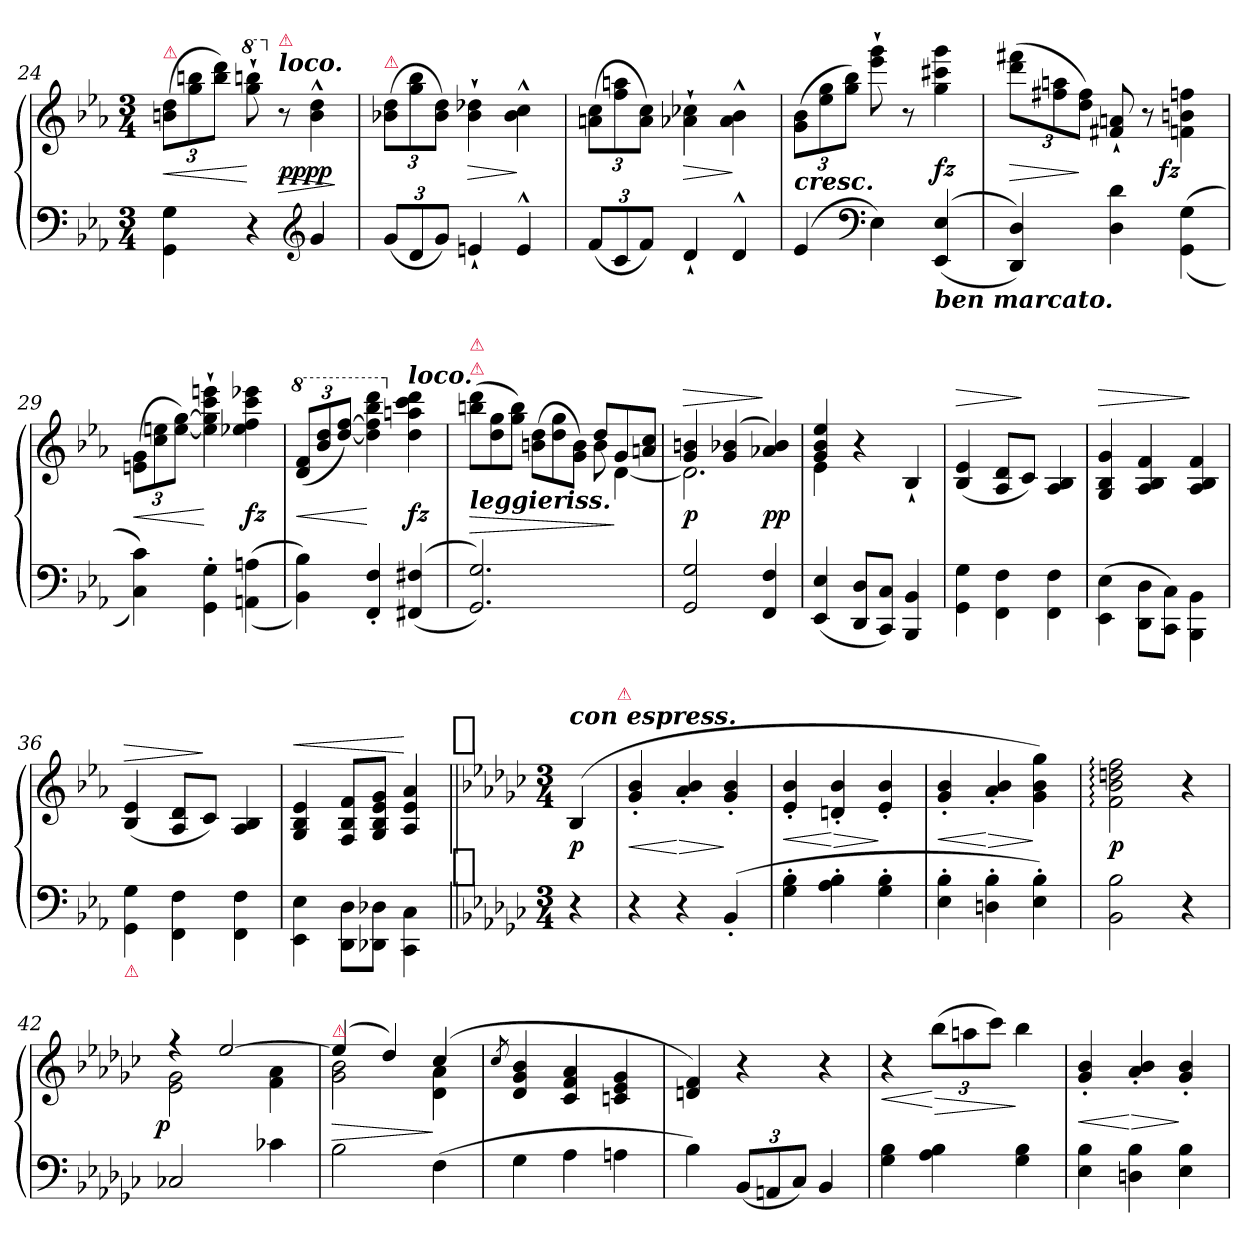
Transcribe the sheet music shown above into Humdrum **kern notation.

**kern	**kern	**dynam
*part1	*part1	*part1
*staff2	*staff1	*staff1/2
*clefF4	*clefG2	*
*k[b-e-a-]	*k[b-e-a-]	*
*c:	*c:	*
*M3/4	*M3/4	*
=24	=24	=24
!	!LO:TX:a:color=crimson:t=⚠	!
4GG\ 4G\	(<12bn 12ddL	<
.	12gg 12bbn	.
.	12bb 12dddJ)	.
*	*8va	*
4r	8ggg`> 8bbbn`>	[
*	*X8va	*
!	!LO:TX:a:Bi:t=loco.	!
!	!LO:TX:a:color=crimson:t=⚠	!
.	8r	> pp pp
*clefG2	*	*
4g	4b^^> 4dd^^>	.
.	.	]
=25	=25	=25
!	!LO:TX:a:color=crimson:t=⚠	!
(<12gL	(>12b-X 12ddL	.
12d	12gg 12bb-	.
12gJ)	12b- 12ddJ)	.
4en`<	4b-`> 4dd-X`>	>
4e^^<	4b-^^> 4cc^^>	]
=26	=26	=26
(<12fL	(>12an 12ccL	.
12c	12ff 12aan	.
12fJ)	12a 12ccJ)	.
4d`<	4a-X`> 4cc-X`>	>
4d^^<	4a-^^>\ 4b-^^>\	]
=27	=27	=27
!	!LO:TX:c:Bi:t=cresc.	!
(>4e-	(>12g 12b-L	.
.	12ee- 12gg	.
.	12gg 12bb-J)	.
*clefF4	*	*
4E-)	8eee-`> 8ggg`>	.
.	8r	.
!LO:TX:b:Bi:t=ben marcato.	!	!
(<(>4EE- 4E-	4gg 4ccc#X 4ggg	fz
=28	=28	=28
4DD 4D))	(>12ddd 12fff#XL	>
.	12ff#X 12aan	.
.	12dd 12ff#J)	]
4D 4d	8f#X`< 8an`<	.
.	8r	.
!	!	!LO:DY:rj
(<(>4GG\ 4G\	4fn 4bn 4ffn	fz
=29	=29	=29
4C 4c))	(>12en 12gL	<
.	12cc 12een	.
.	[12ee [12ggJ)	.
4GG'\ 4G'\	4ee]`> 4gg]`> 4ccc`> 4eeen`>	[
(<(>4AAn 4An	4ee-X 4ff 4ccc 4eee-X	fz
=30	=30	=30
*	*8va	*
4BB- 4B-))	(>12dd 12ffL	<
.	12bb- 12ddd	.
.	[12ddd [12fffJ)	.
4FF' 4F'	4ddd] 4fff] 4bbb- 4dddd	[
*	*X8va	*
!	!LO:TX:a:Bi:t=loco.	!
(<(>4FF#X 4F#X	4dd 4aan 4ccc 4ddd	fz
=31	=31	=31
*	*^	*
!	!LO:TX:b:Bi:t=leggieriss.	!	!
!	!LO:TX:a:color=crimson:t=⚠	!	!
!	!LO:TX:a:color=crimson:t=⚠	!	!
2.GG 2.G))	2ryy	(>12bbn 12dddL	>
.	.	12dd 12gg	.
.	.	12gg 12bbJ)	.
.	.	(>12bn 12ddL	.
.	.	12dd 12gg	.
.	.	12g 12bJ)	.
*	*Xtuplet	*	*
.	12ddL	12b	.
.	12g	[6d	]
.	12an 12ccJ	.	.
=32	=32	=32	=32
!	!	!	!LO:HP:a
2GG 2G	4g 4bn	2.d]	> p
.	(4g 4b-X	.	.
4FF 4F	4a-X 4b-)	.	] pp
=33	=33	=33	=33
(<4EE- 4E-	4g 4b- 4ee-	4e-	.
8DD 8DL	4r	2ryy	.
8CC 8CJ)	.	.	.
4BBB- 4BB-	4B-`<	.	.
*	*v	*v	*
=34	=34	=34
!	!	!LO:HP:a
!	!	!LO:HP:n=1:b
4GG\ 4G\	(>4B-/ 4e-/	> >
4FF\ 4F\	8A-/ 8d/L	.
.	8cJ)	]
4FF\ 4F\	4A-/ 4B-/	]
=35	=35	=35
!	!	!LO:HP:a
!	!	!LO:HP:n=1:b
(<4EE-\ 4E-\	4G/ 4B-/ 4g/	> >
8DD\ 8D\L	4A-/ 4B-/ 4f/	.
8CC\ 8C\J)	.	.
4BBB-\ 4BB-\	4A-/ 4B-/ 4f/	] ]
=36	=36	=36
!LO:TX:b:Bi:color=crimson:t=⚠	!	!
!	!	!LO:HP:a
!	!	!LO:HP:n=1:b
4GG\ 4G\	(>4B-/ 4e-/	> >
4FF\ 4F\	8A-/ 8d/L	.
.	8cJ)	] ]
4FF\ 4F\	4A-/ 4B-/	.
=37	=37	=37
!	!	!LO:HP:a
!	!	!LO:HP:n=1:b
4EE-\ 4E-\	4G/ 4B-/ 4e-/	< <
8DD\ 8D\L	8F/ 8B-/ 8f/L	.
8DD-X\ 8D-X\J	8G/ 8B-/ 8e-/ 8g/J	.
4CC\ 4C\	4A-/ 4e-/ 4a-/	[ [
!	!LO:TX:a:t=[segno]	!
!LO:TX:a:t=[segno]	!	!
=||	=||	=||
*k[b-e-a-d-g-c-]	*k[b-e-a-d-g-c-]	*
*M3/4	*M3/4	*
!	!LO:TX:a:Bi:t=con espress.	!
4r	(>4B-	p
!	!LO:TX:a:color=crimson:t=⚠	!
=38	=38	=38
4r	4g-' 4b-'	<
4r	4a-' 4b-'	[ >
(>4BB-'	4g-' 4b-'	]
=39	=39	=39
4G-' 4B-'	4e-' 4b-'	<
4A-' 4B-'	4dn' 4b-'	[ >
4G-' 4B-'	4e-' 4b-'	]
=40	=40	=40
4E-' 4B-'	4g-' 4b-'	<
4Dn' 4B-'	4a-' 4b-'	[ >
4E-' 4B-')	4g- 4b- 4gg-)	]
=41	=41	=41
2BB- 2B-	2f: 2b-: 2ddn: 2ff:	p
4r	4r	.
=42	=42	=42
*	*^	*
!	!	!	!LO:DY:rj
2C-X	4rff	2e- 2g-	p
.	[2ee-	.	.
4c-X	.	4f 4a-	.
=43	=43	=43	=43
!	!LO:TX:a:color=crimson:t=⚠	!	!
2B-	(>4ee-]	2g- 2b-	>
.	4dd-)	.	.
(>4F	(>4cc-	4d- 4a-	]
*	*v	*v	*
=44	=44	=44
.	8qcc-/	.
4G-	4d- 4g- 4b-	.
4A-	4c- 4f 4a-	.
4An	4cn 4e- 4g-	.
=45	=45	=45
4B-)	4dn 4f)	.
(<12BB-L	4r	.
12AAn	.	.
12C-J)	.	.
4BB-	4r	.
=46	=46	=46
!	!	!LO:HP:b
4G- 4B-	4r	<
*	*tuplet	*
!	!	!LO:HP:n=1:b
4A- 4B-	(>12bb-L	[ >
.	12aan	.
.	12ccc-J)	.
4G- 4B-	4bb-	]
=47	=47	=47
4E- 4B-	4g-'> 4b-'>	<
4Dn 4B-	4a-'> 4b-'>	[ >
4E- 4B-	4g-'> 4b-'>	]
=	=	=
*-	*-	*-
